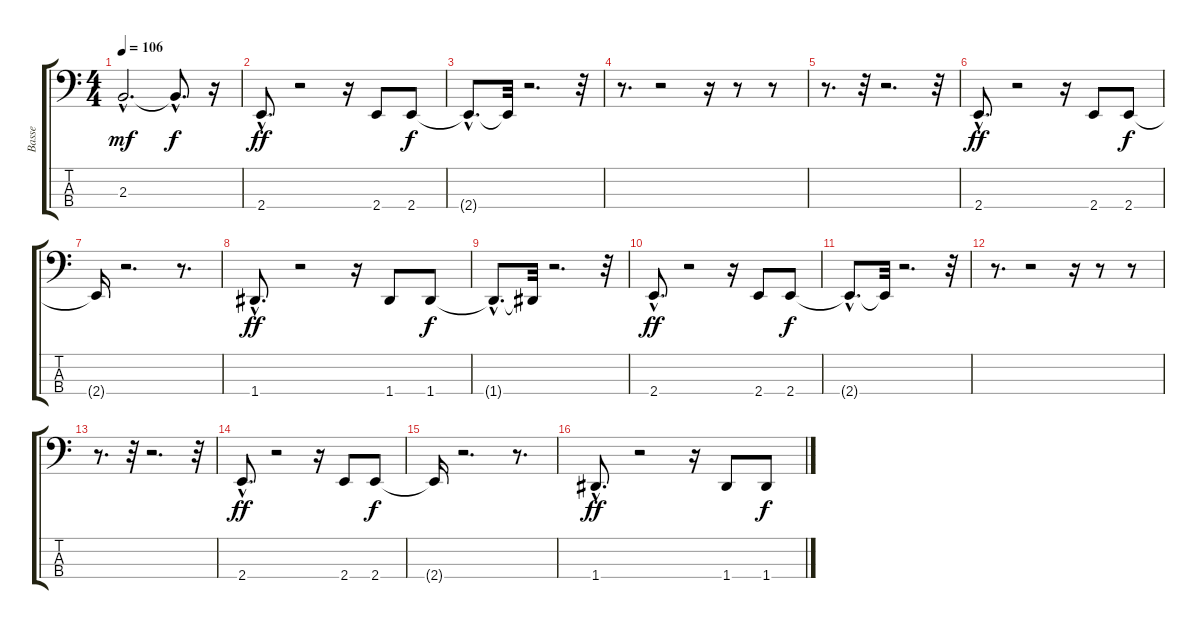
\track ("Basse" "Basse") {instrument electricbassfinger}
\staff {score tabs}
\tuning (G2 D2 A1 D1) {hide}
\ts (4 4)
\tempo 106
\clef f4
\ks c
2.3{hac}.2{d dy mf} 2.3{hac t}.8{d dy f} r.16 |
2.4{hac}.8{d dy ff} r.2 r.16 2.4.8 2.4.8{dy f} |
2.4{hac t}.8{d} 2.4{t}.32 r.2{d} r.32 |
r.8{d} r.2 r.16 r.8 r.8 |
r.8{d} r.32 r.2{d} r.32 |
2.4{hac}.8{d dy ff} r.2 r.16 2.4.8 2.4.8{dy f} |
2.4{t}.16 r.2{d} r.8{d} |
1.4{hac}.8{d dy ff} r.2 r.16 1.4.8 1.4.8{dy f} |
1.4{hac t}.8{d} 1.4{t}.32 r.2{d} r.32 |
2.4{hac}.8{d dy ff} r.2 r.16 2.4.8 2.4.8{dy f} |
2.4{hac t}.8{d} 2.4{t}.32 r.2{d} r.32 |
r.8{d} r.2 r.16 r.8 r.8 |
r.8{d} r.32 r.2{d} r.32 |
2.4{hac}.8{d dy ff} r.2 r.16 2.4.8 2.4.8{dy f} |
2.4{t}.16 r.2{d} r.8{d} |
1.4{hac}.8{d dy ff} r.2 r.16 1.4.8 1.4.8{dy f}
